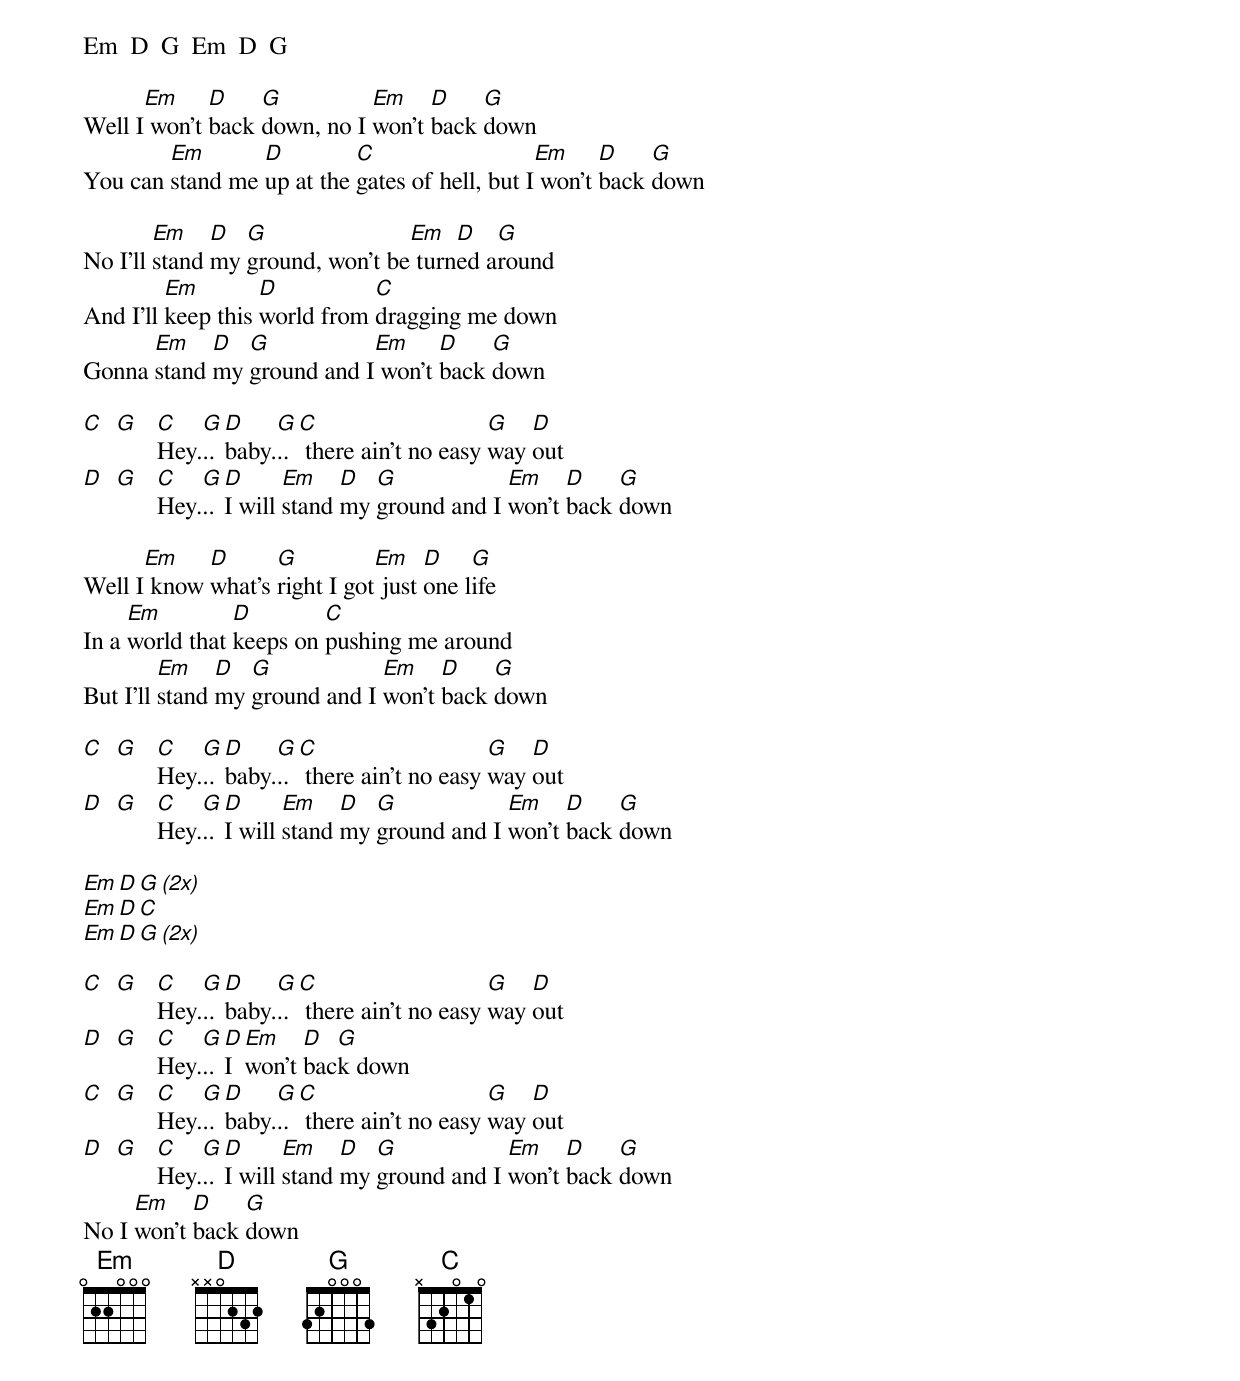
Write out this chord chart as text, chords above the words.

Em  D  G  Em  D  G

      Em     D    G          Em    D    G
Well I won't back down, no I won't back down
        Em       D         C                   Em     D    G
You can stand me up at the gates of hell, but I won't back down

        Em    D  G               Em   D   G
No I'll stand my ground, won't be turned around
         Em        D          C
And I'll keep this world from dragging me down
      Em    D  G           Em     D    G
Gonna stand my ground and I won't back down

C G  C   G  D    G C                    G   D
     Hey... baby... there ain't no easy way out
D G  C   G  D      Em    D  G            Em    D    G
     Hey... I will stand my ground and I won't back down

      Em    D      G          Em    D    G
Well I know what's right I got just one life
     Em         D        C
In a world that keeps on pushing me around
         Em    D  G            Em    D    G
But I'll stand my ground and I won't back down

C G  C   G  D    G C                    G   D
     Hey... baby... there ain't no easy way out
D G  C   G  D      Em    D  G            Em    D    G
     Hey... I will stand my ground and I won't back down

Em  D  G  (2x)
Em  D  C
Em  D  G  (2x)

C G  C   G  D    G C                    G   D
     Hey... baby... there ain't no easy way out
D G  C   G  D Em    D  G
     Hey... I won't back down
C G  C   G  D    G C                    G   D
     Hey... baby... there ain't no easy way out
D G  C   G  D      Em    D  G            Em    D    G
     Hey... I will stand my ground and I won't back down
     Em    D    G
No I won't back down
